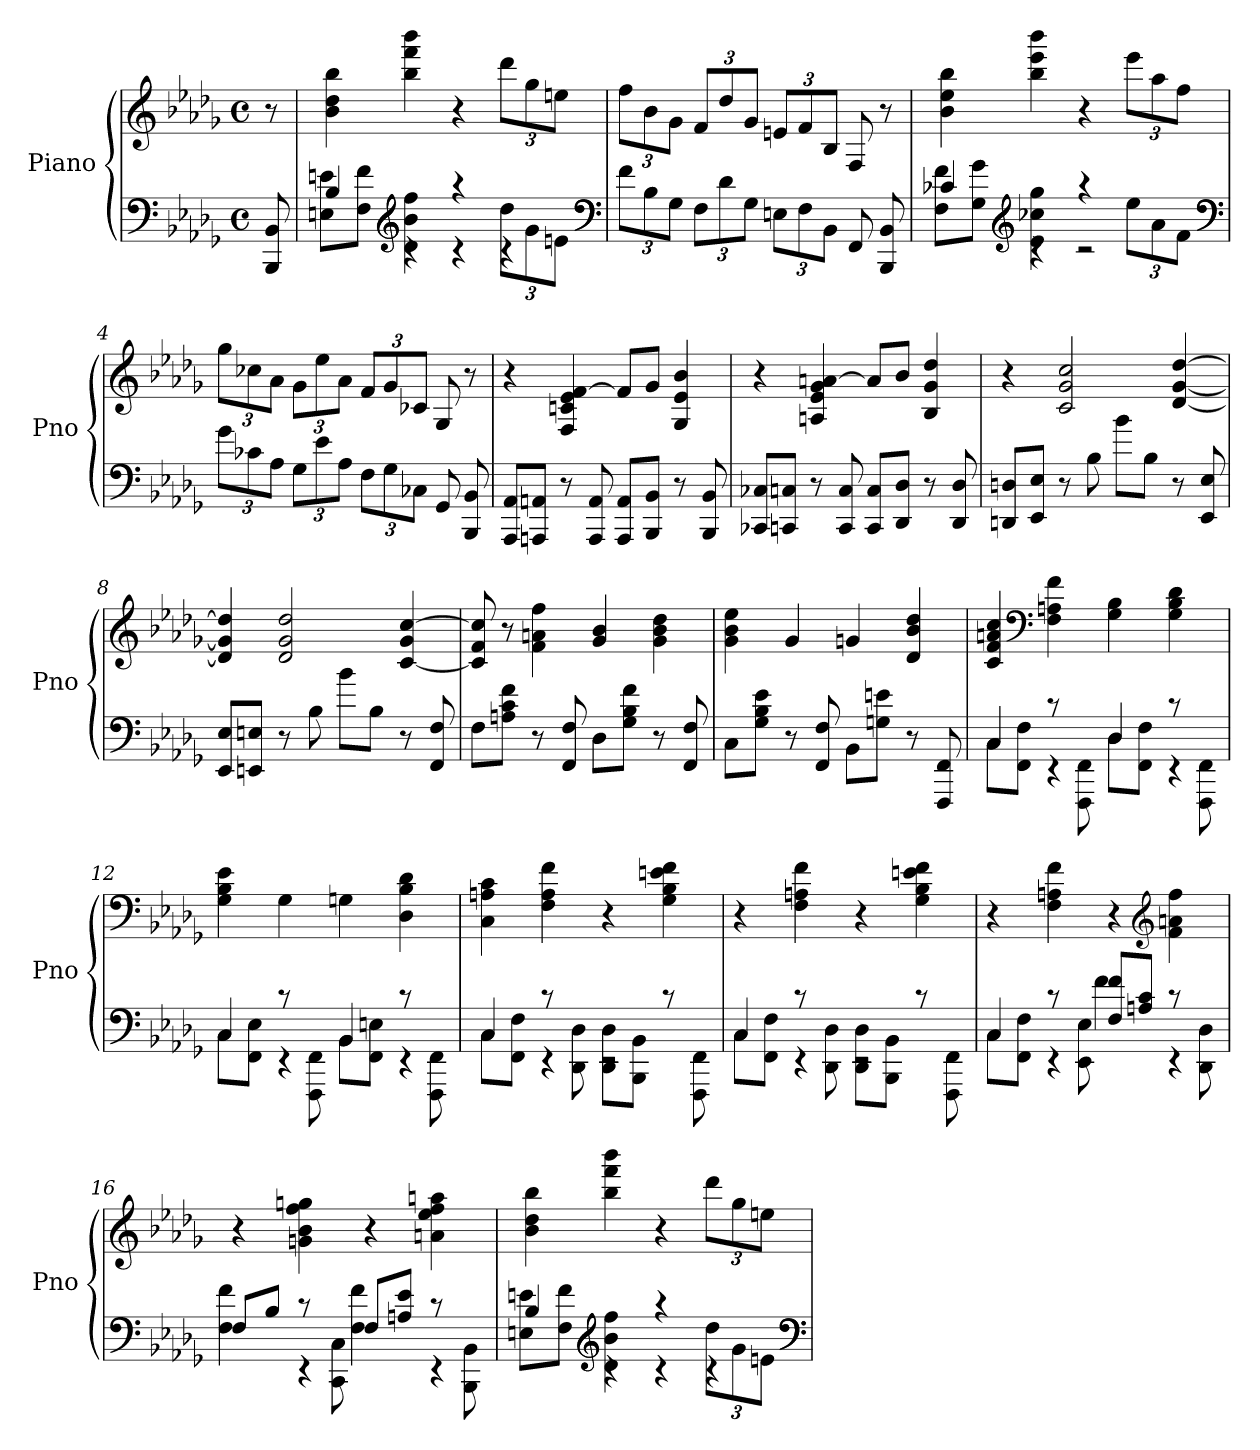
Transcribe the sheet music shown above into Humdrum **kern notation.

**kern	**kern
*part1	*part1
*staff2	*staff1
*I"Piano	*
*I'Pno	*
*clefF4	*clefG2
*k[b-e-a-d-g-]	*k[b-e-a-d-g-]
*b-:	*b-:
*M4/4	*M4/4
*met(c)	*met(c)
=	=
8BBB- 8BB-	8r
=1	=1
*^	*
4B-	8En 8enL	4b- 4dd- 4bb-
.	8F 8fJ	.
*clefG2	*	*
4rc	4d- 4b- 4ff	4bb- 4fff 4bbb-
4rc	4raa	4r
4rc	12dd-L	12ddd-L
.	12g-	12gg-
.	12enJ	12eenJ
*v	*v	*
*clefF4	*
=2	=2
12fL	12ffL
12B-	12b-
12G-J	12g-J
12FL	12fL
12d-	12dd-
12G-J	12g-J
12EnL	12enL
12F	12f
12BB-J	12B-J
8FF	8F
8BBB- 8BB-	8r
=3	=3
*^	*
4c-X	8F 8fL	4b- 4ee- 4bb-
.	8G- 8g-J	.
*clefG2	*	*
4rc	4e- 4cc-X 4gg-	4bb- 4eee- 4bbb-
2rc	4raa	4r
.	12ee-L	12eee-L
.	12a-	12aa-
.	12fJ	12ffJ
*v	*v	*
*clefF4	*
=4	=4
12g-L	12gg-L
12c-X	12cc-X
12A-J	12a-J
12G-L	12g-L
12e-	12ee-
12A-J	12a-J
12FL	12fL
12G-	12g-
12C-XJ	12c-XJ
8GG-	8G-
8BBB- 8BB-	8r
=5	=5
8AAA- 8AA-L	4r
8AAAn 8AAnJ	.
8r	4F 4cn 4e- [4f
8AAA 8AA	.
8AAA 8AAL	8fL]
8BBB- 8BB-J	8g-J
8r	4G- 4e- 4b-
8BBB- 8BB-	.
=6	=6
8CC-X 8C-XL	4r
8CCn 8CnJ	.
8r	4An 4e- 4g- [4an
8CC 8C	.
8CC 8CL	8aL]
8DD- 8D-J	8b-J
8r	4B- 4g- 4dd-
8DD- 8D-	.
=7	=7
8DDn 8DnL	4r
8EE- 8E-J	.
8r	2c 2g- 2cc
8B-	.
8b-L	.
8B-J	.
8r	[4d- [4g- [4dd-
8EE- 8E-	.
=8	=8
8EE- 8E-L	4d-] 4g-] 4dd-]
8EEn 8EnJ	.
8r	2d- 2g- 2dd-
8B-	.
8b-L	.
8B-J	.
8r	[4c 4g- [4cc
8FF 8F	.
=9	=9
8FL	8c] 8f 8cc]
8An 8c 8fJ	8r
8r	4f 4an 4ff
8FF 8F	.
8D-L	4g- 4b-
8G- 8B- 8fJ	.
8r	4g- 4b- 4dd-
8FF 8F	.
=10	=10
8CL	4g- 4b- 4ee-
8G- 8B- 8e-J	.
8r	4g-
8FF 8F	.
8BB-L	4gn
8Gn 8enJ	.
8r	4d- 4b- 4dd-
8FFF 8FF	.
=11	=11
*^	*
4C	8CL	4c 4f 4an 4cc
.	8FF 8FJ	.
*	*	*clefF4
4rEE	8rc	4F 4An 4f
.	8FFF 8FF	.
4D-	8D-L	4G- 4B-
.	8FF 8FJ	.
4rEE	8rc	4G- 4B- 4d-
.	8FFF 8FF	.
=12	=12	=12
4C	8CL	4G- 4B- 4e-
.	8FF 8E-J	.
4rEE	8rc	4G-
.	8FFF 8FF	.
4BB-	8BB-L	4Gn
.	8FF 8EnJ	.
4rEE	8rc	4D- 4B- 4d-
.	8FFF 8FF	.
=13	=13	=13
4C	8CL	4C 4An 4c
.	8FF 8FJ	.
4rEE	8rc	4F 4A 4f
.	8DD- 8D-	.
2rEE	8DD- 8D-L	4r
.	8BBB- 8BB-J	.
.	8rc	4G- 4B- 4en 4f
.	8FFF 8FF	.
=14	=14	=14
4C	8CL	4r
.	8FF 8FJ	.
4rEE	8rc	4F 4An 4f
.	8DD- 8D-	.
2rEE	8DD- 8D-L	4r
.	8BBB- 8BB-J	.
.	8rc	4G- 4B- 4en 4f
.	8FFF 8FF	.
=15	=15	=15
4C	8CL	4r
.	8FF 8FJ	.
4rEE	8rc	4F 4An 4f
.	8EE- 8E-	.
8F 8fL	4f	4r
8An 8cJ	.	.
*	*	*clefG2
4rEE	8rc	4f 4an 4ff
.	8DD- 8D-	.
=16	=16	=16
8FL	4F 4f	4r
8B-J	.	.
4rEE	8rc	4gn 4b- 4ff 4ggn
.	8CC 8C	.
8FL	4F 4f	4r
8An 8e-J	.	.
4rEE	8rc	4an 4ee- 4ff 4aan
.	8BBB- 8BB-	.
=17	=17	=17
4B-	8En 8enL	4b- 4dd- 4bb-
.	8F 8fJ	.
*clefG2	*	*
4rc	4d- 4b- 4ff	4bb- 4fff 4bbb-
4rc	4raa	4r
4rc	12dd-L	12ddd-L
.	12g-	12gg-
.	12enJ	12eenJ
*v	*v	*
*clefF4	*
=	=
*-	*-
